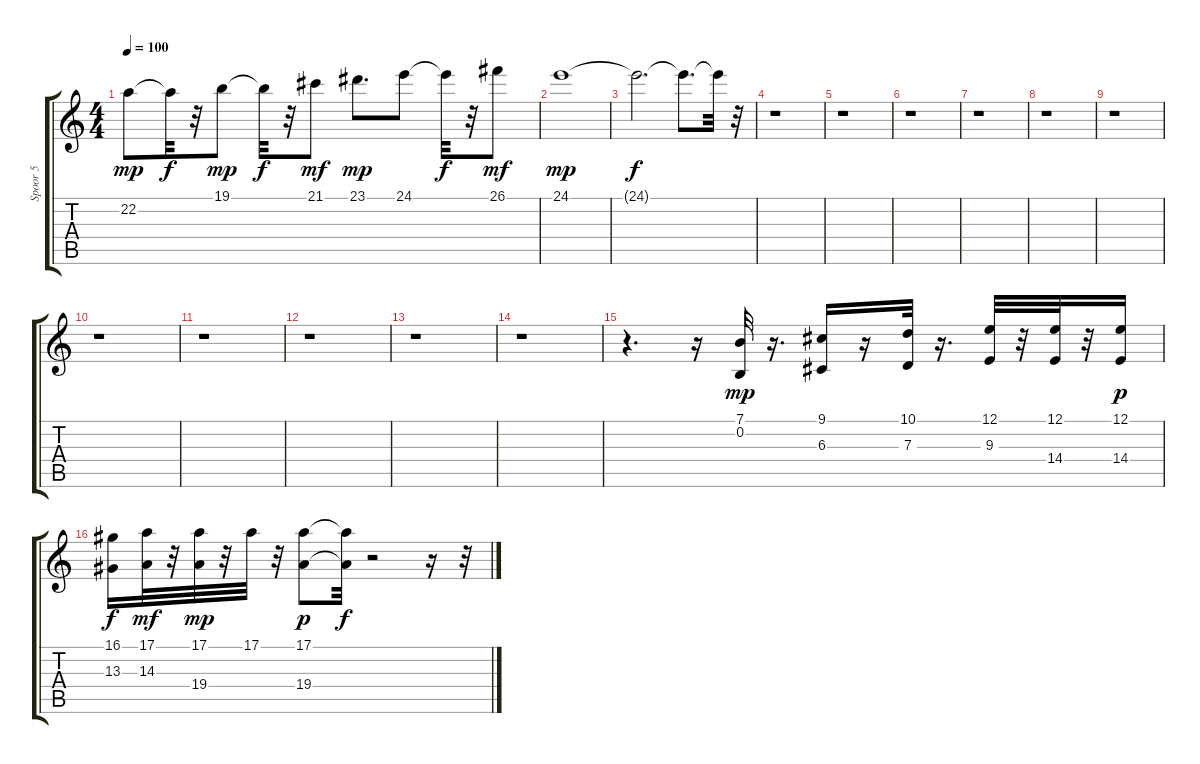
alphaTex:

\track ("Spoor 5" "Spoor 5") {instrument stringensemble1}
\staff {score tabs}
\tuning (E4 B3 G3 D3 A2 E2) {hide}
\ts (4 4)
\tempo 100
\clef g2
\ks c
22.2.8{dy mp} 22.2{t}.32{dy f} r.32 19.1.8{dy mp} 19.1{t}.32{dy f} r.32 21.1.8{dy mf} 23.1.8{d dy mp} 24.1.8 24.1{t}.32{dy f} r.32 26.1.8{dy mf} |
24.1.1{dy mp} |
24.1{t}.2{d dy f} 24.1{t}.8{d} 24.1{t}.32 r.32 |
r.1 |
r.1 |
r.1 |
r.1 |
r.1 |
r.1 |
r.1 |
r.1 |
r.1 |
r.1 |
r.1 |
r.4{d} r.16 (7.1 0.2).32{dy mp} r.16{d} (9.1 6.3).16 r.16 (10.1 7.3).32 r.16{d} (12.1 9.3).32 r.32 (12.1 14.4).32 r.32 (12.1 14.4).16{dy p} |
(16.1 13.3).16{dy f} (17.1 14.3).32{dy mf} r.32 (17.1 19.4).32{dy mp} r.32 17.1.32 r.32 (17.1 19.4).8{dy p} (17.1{t} 19.4{t}).32{dy f} r.2 r.16 r.32
